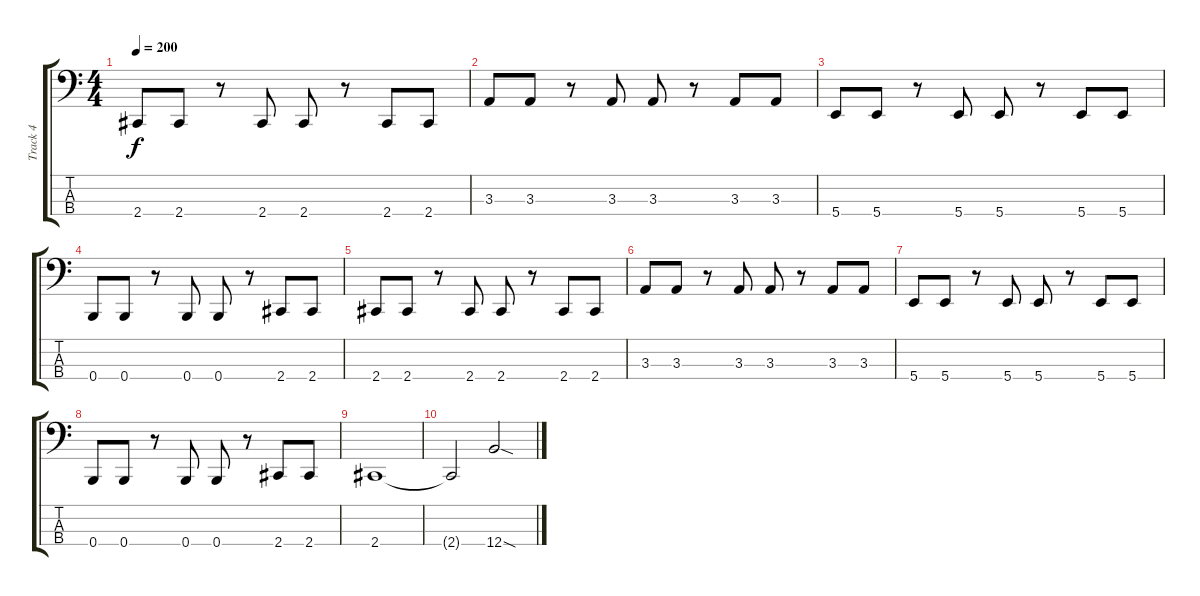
\track ("Track 4" "Track 4") {instrument electricbasspick}
\staff {score tabs}
\tuning (E2 B1 Gb1 B0) {hide}
\ts (4 4)
\tempo 200
\clef f4
\ks c
2.4.8{dy f} 2.4.8 r.8 2.4.8 2.4.8 r.8 2.4.8 2.4.8 |
3.3.8 3.3.8 r.8 3.3.8 3.3.8 r.8 3.3.8 3.3.8 |
5.4.8 5.4.8 r.8 5.4.8 5.4.8 r.8 5.4.8 5.4.8 |
0.4.8 0.4.8 r.8 0.4.8 0.4.8 r.8 2.4.8 2.4.8 |
2.4.8 2.4.8 r.8 2.4.8 2.4.8 r.8 2.4.8 2.4.8 |
3.3.8 3.3.8 r.8 3.3.8 3.3.8 r.8 3.3.8 3.3.8 |
5.4.8 5.4.8 r.8 5.4.8 5.4.8 r.8 5.4.8 5.4.8 |
0.4.8 0.4.8 r.8 0.4.8 0.4.8 r.8 2.4.8 2.4.8 |
2.4.1 |
2.4{t}.2 12.4{sod}.2
